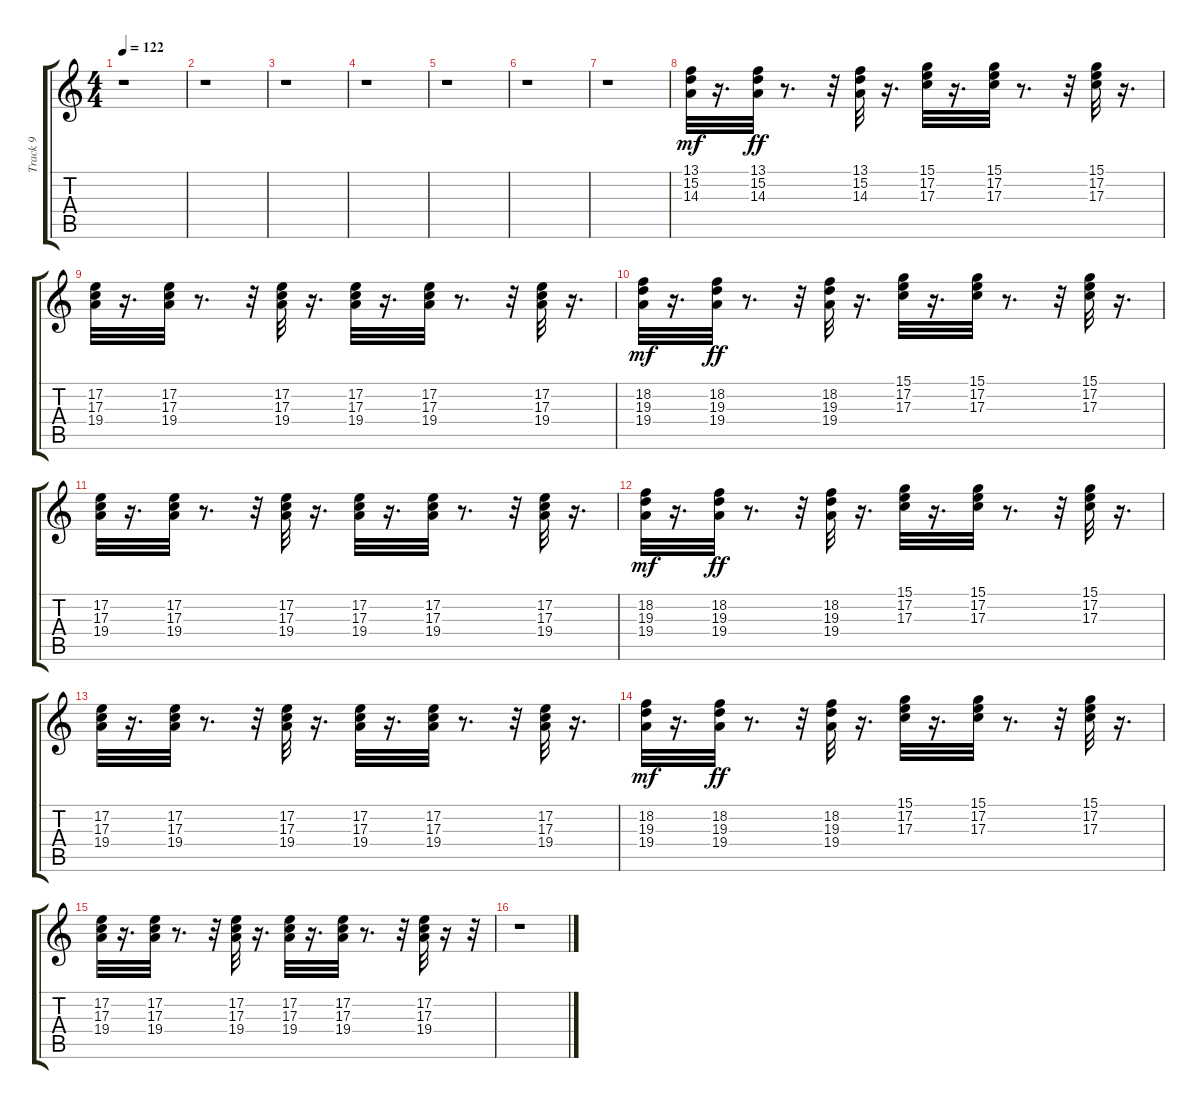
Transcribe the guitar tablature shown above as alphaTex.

\track ("Track 9" "Track 9") {instrument flute}
\staff {score tabs}
\tuning (E4 B3 G3 D3 A2 E2) {hide}
\ts (4 4)
\tempo 122
\clef g2
\ks c
r.1{dy mf} |
r.1 |
r.1 |
r.1 |
r.1 |
r.1 |
r.1 |
(13.1 15.2 14.3).32 r.16{d} (13.1 15.2 14.3).32{dy ff} r.8{d} r.32 (13.1 15.2 14.3).32 r.16{d} (15.1 17.2 17.3).32 r.16{d} (15.1 17.2 17.3).32 r.8{d} r.32 (15.1 17.2 17.3).32 r.16{d} |
(17.2 17.3 19.4).32 r.16{d} (17.2 17.3 19.4).32 r.8{d} r.32 (17.2 17.3 19.4).32 r.16{d} (17.2 17.3 19.4).32 r.16{d} (17.2 17.3 19.4).32 r.8{d} r.32 (17.2 17.3 19.4).32 r.16{d} |
(18.2 19.3 19.4).32{dy mf} r.16{d} (18.2 19.3 19.4).32{dy ff} r.8{d} r.32 (18.2 19.3 19.4).32 r.16{d} (15.1 17.2 17.3).32 r.16{d} (15.1 17.2 17.3).32 r.8{d} r.32 (15.1 17.2 17.3).32 r.16{d} |
(17.2 17.3 19.4).32 r.16{d} (17.2 17.3 19.4).32 r.8{d} r.32 (17.2 17.3 19.4).32 r.16{d} (17.2 17.3 19.4).32 r.16{d} (17.2 17.3 19.4).32 r.8{d} r.32 (17.2 17.3 19.4).32 r.16{d} |
(18.2 19.3 19.4).32{dy mf} r.16{d} (18.2 19.3 19.4).32{dy ff} r.8{d} r.32 (18.2 19.3 19.4).32 r.16{d} (15.1 17.2 17.3).32 r.16{d} (15.1 17.2 17.3).32 r.8{d} r.32 (15.1 17.2 17.3).32 r.16{d} |
(17.2 17.3 19.4).32 r.16{d} (17.2 17.3 19.4).32 r.8{d} r.32 (17.2 17.3 19.4).32 r.16{d} (17.2 17.3 19.4).32 r.16{d} (17.2 17.3 19.4).32 r.8{d} r.32 (17.2 17.3 19.4).32 r.16{d} |
(18.2 19.3 19.4).32{dy mf} r.16{d} (18.2 19.3 19.4).32{dy ff} r.8{d} r.32 (18.2 19.3 19.4).32 r.16{d} (15.1 17.2 17.3).32 r.16{d} (15.1 17.2 17.3).32 r.8{d} r.32 (15.1 17.2 17.3).32 r.16{d} |
(17.2 17.3 19.4).32 r.16{d} (17.2 17.3 19.4).32 r.8{d} r.32 (17.2 17.3 19.4).32 r.16{d} (17.2 17.3 19.4).32 r.16{d} (17.2 17.3 19.4).32 r.8{d} r.32 (17.2 17.3 19.4).32 r.16 r.32 |
r.1
